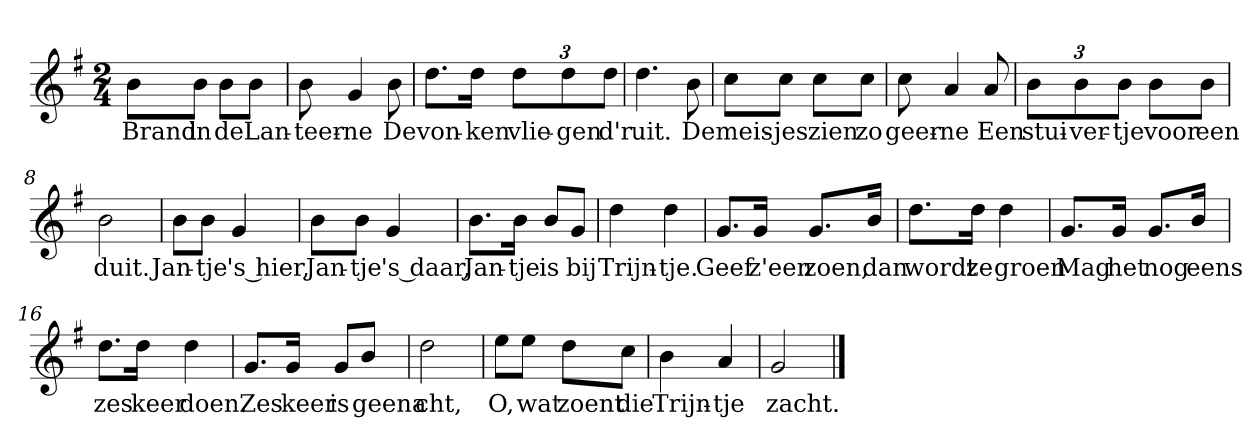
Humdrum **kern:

**kern	**text
*part1	*part1
*staff1	*staff1
*clefG2	*
*k[f#]	*
*G:	*
*M2/4	*
*MM120	*
=1	=1
8b\L	Brand
8b\J	in
8b\L	de
8b\J	Lan-
=2	=2
8b	-teer-
4g	-ne
8b	De
=3	=3
8.dd\L	von-
16dd\Jk	-ken
12dd\L	vlie-
12dd\	-gen
12dd\J	d'r
=4	=4
4.dd	uit.
8b	De
=5	=5
8cc\L	meis-
8cc\J	-jes
8cc\L	zien
8cc\J	zo
=6	=6
8cc	geer-
4a	-ne
8a	Een
=7	=7
12b\L	stui-
12b\	-ver-
12b\J	-tje
8b\L	voor
8b\J	een
=8	=8
2b	duit.
=9	=9
8b\L	Jan-
8b\J	-tje
4g	's hier,
=10	=10
8b\L	Jan-
8b\J	-tje
4g	's daar,
=11	=11
8.b\L	Jan-
16b\Jk	-tje
8b/L	is
8g/J	bij
=12	=12
4dd	Trijn-
4dd	-tje.
=13	=13
8.g/L	Geef
16g/Jk	z'een
8.g/L	zoen,
16b/Jk	dan
=14	=14
8.dd\L	wordt
16dd\Jk	ze
4dd	groen
=15	=15
8.g/L	Mag
16g/Jk	het
8.g/L	nog
16b/Jk	eens
=16	=16
8.dd\L	zes
16dd\Jk	keer
4dd	doen.
=17	=17
8.g/L	Zes
16g/Jk	keer
8g/L	is
8b/J	geena
=18	=18
2dd	cht,
=19	=19
8ee\L	O,
8ee\J	wat
8dd\L	zoent
8cc\J	die
=20	=20
4b	Trijn-
4a	-tje
=21	=21
2g	zacht.
==	==
*-	*-
